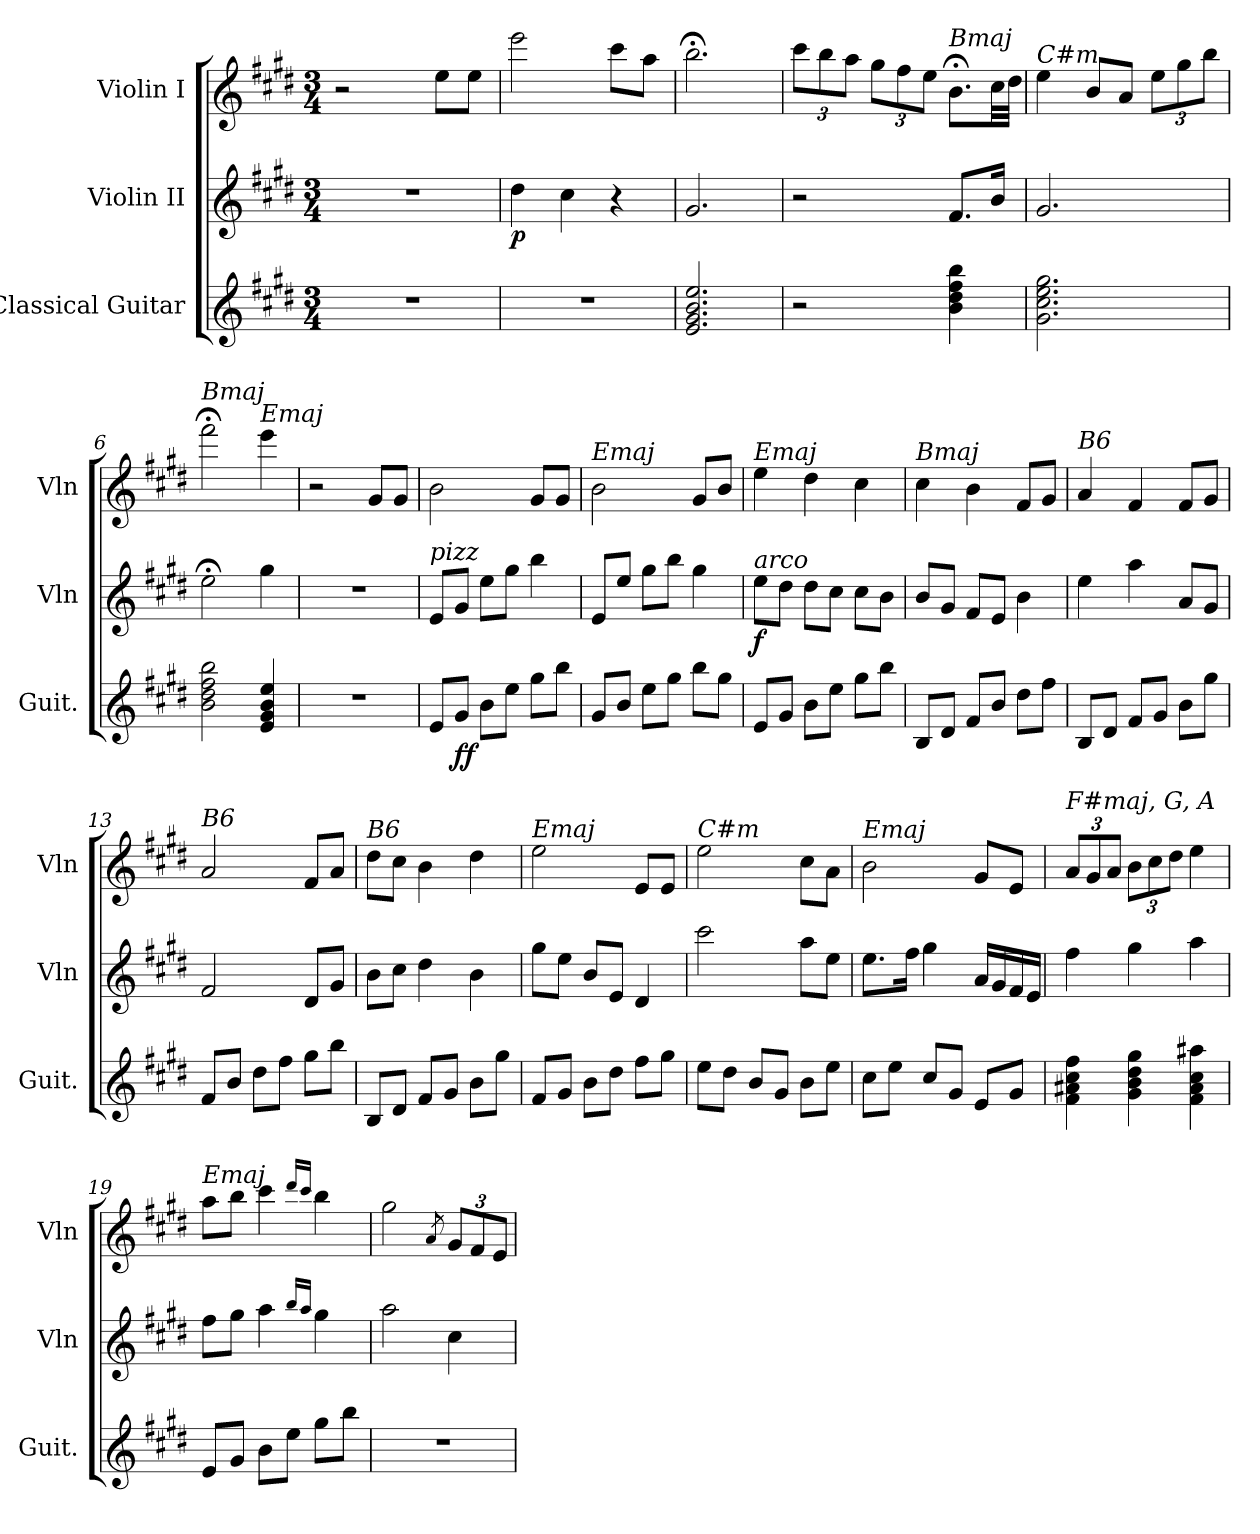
**kern	**dynam	**kern	**dynam	**kern
*part3	*part3	*part2	*part2	*part1
*staff3	*staff3	*staff2	*staff2	*staff1
*I"Classical Guitar	*	*I"Violin II	*	*I"Violin I
*I'Guit.	*	*I'Vln	*	*I'Vln
*clefG2	*	*clefG2	*	*clefG2
*k[f#c#g#d#]	*	*k[f#c#g#d#]	*	*k[f#c#g#d#]
*M3/4	*	*M3/4	*	*M3/4
=1	=1	=1	=1	=1
*	*	*	*	*^
2.r	.	2.r	.	2r	4ryy
*	*	*	*	*MM90	*
.	.	.	.	.	2ryy
.	.	.	.	8ee\L	.
.	.	.	.	8ee\J	.
=2	=2	=2	=2	=2	=2
!	!	!	!	!LO:TX:a:i:t=Emaj	!
!	!	!	!LO:DY:b	!	!
*	*	*	*	*v	*v
2.r	.	4dd#\	p	2eee\
.	.	4cc#\	.	.
.	.	4r	.	8ccc#\L
.	.	.	.	8aa\J
=3	=3	=3	=3	=3
2.e/ 2.g#/ 2.b/ 2.ee/	.	2.g#/	.	2.bb;<\
=4	=4	=4	=4	=4
*	*	*	*	*Xbrackettup
2r	.	2r	.	12ccc#\L
.	.	.	.	12bb\
.	.	.	.	12aa\J
.	.	.	.	12gg#\L
.	.	.	.	12ff#\
.	.	.	.	12ee\J
!	!	!	!	!LO:TX:a:i:t=Bmaj
4b\ 4dd#\ 4ff#\ 4bb\	.	8.f#/L	.	8.b;<\L
.	.	16b/Jk	.	32cc#\LL
.	.	.	.	32dd#\JJJ
=5	=5	=5	=5	=5
!	!	!	!	!LO:TX:a:i:t=C#m
2.g#\ 2.cc#\ 2.ee\ 2.gg#\	.	2.g#/	.	4ee\
.	.	.	.	8b/L
.	.	.	.	8a/J
.	.	.	.	12ee\L
.	.	.	.	12gg#\
.	.	.	.	12bb\J
=6	=6	=6	=6	=6
!	!	!	!	!LO:TX:a:i:t=Bmaj
2b\ 2dd#\ 2ff#\ 2bb\	.	2ee;<\	.	2fff#;<\
!	!	!	!	!LO:TX:a:i:t=Emaj
4e/ 4g#/ 4b/ 4ee/	.	4gg#\	.	4eee\
=7	=7	=7	=7	=7
2.r	.	2.r	.	2r
.	.	.	.	8g#/L
.	.	.	.	8g#/J
!!LO:LB:g=z
=8	=8	=8	=8	=8
!	!	!LO:TX:a:i:t=pizz	!	!
8e/L	.	8e/L	.	2b\
!	!LO:DY:b	!	!	!
8g#/J	ff	8g#/J	.	.
8b\L	.	8ee\L	.	.
8ee\J	.	8gg#\J	.	.
8gg#\L	.	4bb\	.	8g#/L
8bb\J	.	.	.	8g#/J
=9	=9	=9	=9	=9
!	!	!	!	!LO:TX:a:i:t=Emaj
8g#/L	.	8e/L	.	2b\
8b/J	.	8ee/J	.	.
8ee\L	.	8gg#\L	.	.
8gg#\J	.	8bb\J	.	.
8bb\L	.	4gg#\	.	8g#/L
8gg#\J	.	.	.	8b/J
=10	=10	=10	=10	=10
!	!	!	!	!LO:TX:a:i:t=Emaj
!	!	!LO:TX:a:i:t=arco	!	!
!	!	!	!LO:DY:b	!
8e/L	.	8ee\L	f	4ee\
8g#/J	.	8dd#\J	.	.
8b\L	.	8dd#\L	.	4dd#\
8ee\J	.	8cc#\J	.	.
8gg#\L	.	8cc#\L	.	4cc#\
8bb\J	.	8b\J	.	.
=11	=11	=11	=11	=11
!	!	!	!	!LO:TX:a:i:t=Bmaj
8B/L	.	8b/L	.	4cc#\
8d#/J	.	8g#/J	.	.
8f#/L	.	8f#/L	.	4b\
8b/J	.	8e/J	.	.
8dd#\L	.	4b\	.	8f#/L
8ff#\J	.	.	.	8g#/J
=12	=12	=12	=12	=12
!	!	!	!	!LO:TX:a:i:t=B6
8B/L	.	4ee\	.	4a/
8d#/J	.	.	.	.
8f#/L	.	4aa\	.	4f#/
8g#/J	.	.	.	.
8b\L	.	8a/L	.	8f#/L
8gg#\J	.	8g#/J	.	8g#/J
=13	=13	=13	=13	=13
!	!	!	!	!LO:TX:a:i:t=B6
8f#/L	.	2f#/	.	2a/
8b/J	.	.	.	.
8dd#\L	.	.	.	.
8ff#\J	.	.	.	.
8gg#\L	.	8d#/L	.	8f#/L
8bb\J	.	8g#/J	.	8a/J
!!LO:LB:g=z
=14	=14	=14	=14	=14
!	!	!	!	!LO:TX:a:i:t=B6
8B/L	.	8b\L	.	8dd#\L
8d#/J	.	8cc#\J	.	8cc#\J
8f#/L	.	4dd#\	.	4b\
8g#/J	.	.	.	.
8b\L	.	4b\	.	4dd#\
8gg#\J	.	.	.	.
=15	=15	=15	=15	=15
!	!	!	!	!LO:TX:a:i:t=Emaj
8f#/L	.	8gg#\L	.	2ee\
8g#/J	.	8ee\J	.	.
8b\L	.	8b/L	.	.
8dd#\J	.	8e/J	.	.
8ff#\L	.	4d#/	.	8e/L
8gg#\J	.	.	.	8e/J
=16	=16	=16	=16	=16
!	!	!	!	!LO:TX:a:i:t=C#m
8ee\L	.	2ccc#\	.	2ee\
8dd#\J	.	.	.	.
8b/L	.	.	.	.
8g#/J	.	.	.	.
8b\L	.	8aa\L	.	8cc#\L
8ee\J	.	8ee\J	.	8a\J
=17	=17	=17	=17	=17
!	!	!	!	!LO:TX:a:i:t=Emaj
8cc#\L	.	8.ee\L	.	2b\
8ee\J	.	.	.	.
.	.	16ff#\Jk	.	.
8cc#/L	.	4gg#\	.	.
8g#/J	.	.	.	.
8e/L	.	16a/LL	.	8g#/L
.	.	16g#/	.	.
8g#/J	.	16f#/	.	8e/J
.	.	16e/JJ	.	.
=18	=18	=18	=18	=18
!	!	!	!	!LO:TX:a:i:t=F#maj, G,   A
4f#\ 4a#X\ 4cc#\ 4ff#\	.	4ff#\	.	12a/L
.	.	.	.	12g#/
.	.	.	.	12a/J
4g#\ 4b\ 4dd#\ 4gg#\	.	4gg#\	.	12b\L
.	.	.	.	12cc#\
.	.	.	.	12dd#\J
4f#\ 4a#\ 4cc#\ 4aa#X\	.	4aa\	.	4ee\
=19	=19	=19	=19	=19
!	!	!	!	!LO:TX:a:i:t=Emaj
8e/L	.	8ff#\L	.	8aa\L
8g#/J	.	8gg#\J	.	8bb\J
8b\L	.	4aa\	.	4ccc#\
8ee\J	.	.	.	.
.	.	16qbb/LL	.	16qddd#/LL
.	.	16qaa/JJ	.	16qccc#/JJ
8gg#\L	.	4gg#\	.	4bb\
8bb\J	.	.	.	.
!!LO:PB:g=z
=20	=20	=20	=20	=20
2.r	.	2aa\	.	2gg#\
.	.	.	.	8qa/
.	.	4cc#\	.	12g#/L
.	.	.	.	12f#/
.	.	.	.	12e/J
=	=	=	=	=
*-	*-	*-	*-	*-
